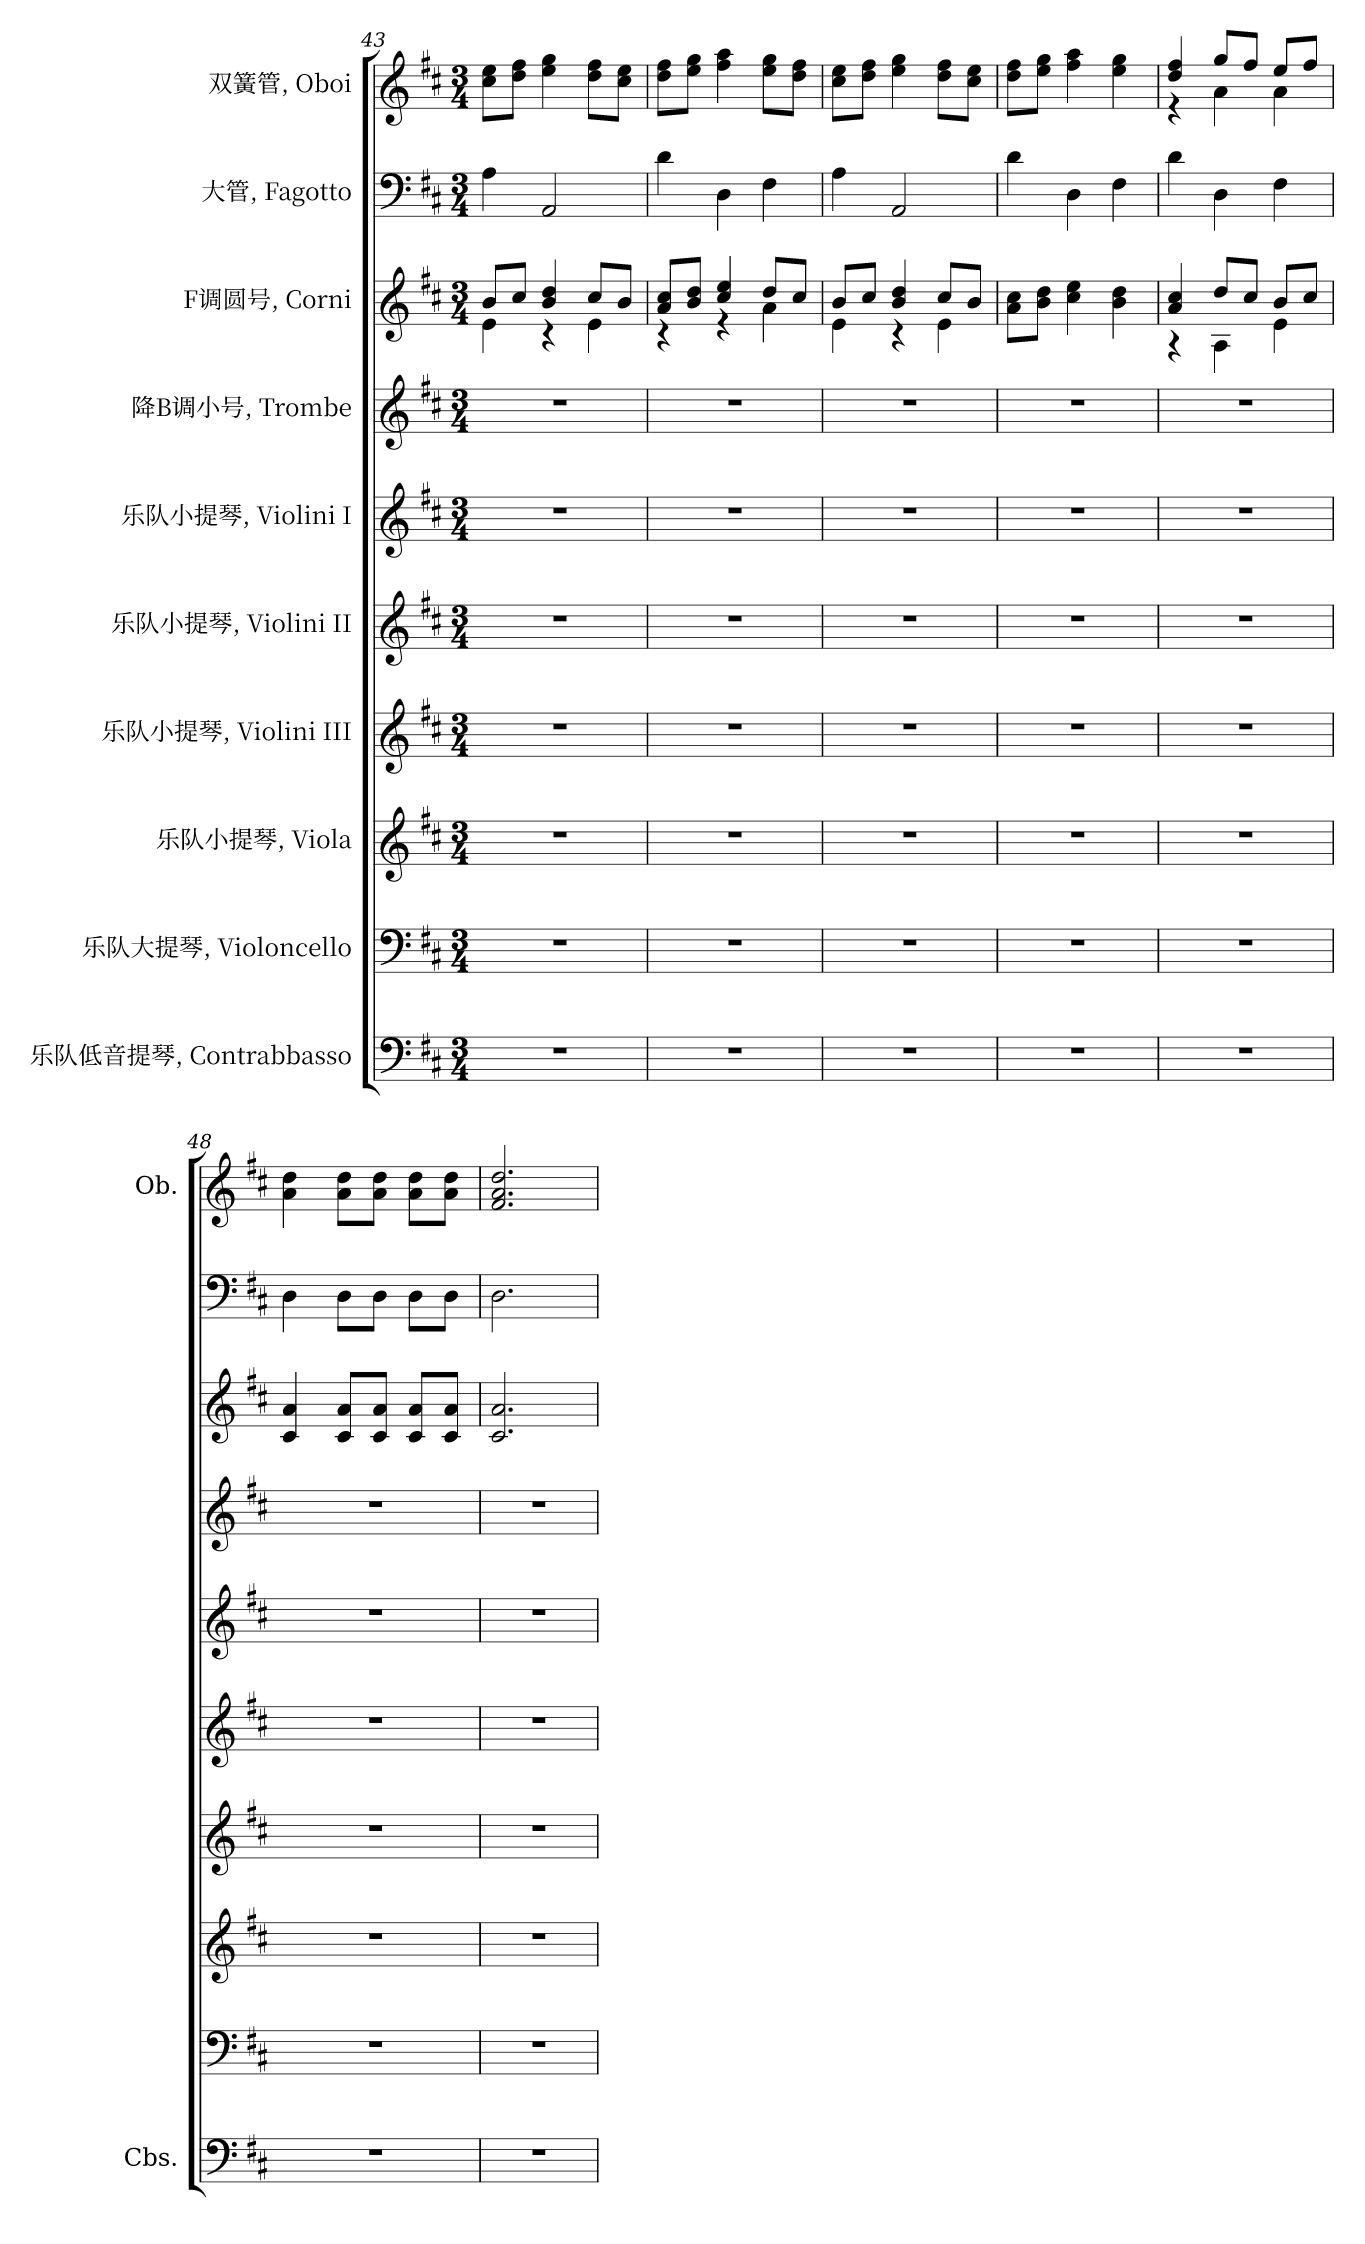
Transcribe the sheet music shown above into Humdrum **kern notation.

**kern	**kern	**kern	**kern	**kern	**kern	**kern	**kern	**kern	**kern
*part10	*part9	*part8	*part7	*part6	*part5	*part4	*part3	*part2	*part1
*staff10	*staff9	*staff8	*staff7	*staff6	*staff5	*staff4	*staff3	*staff2	*staff1
*I"乐队低音提琴, Contrabbasso	*I"乐队大提琴, Violoncello	*I"乐队小提琴, Viola	*I"乐队小提琴, Violini III	*I"乐队小提琴, Violini II	*I"乐队小提琴, Violini I	*I"降B调小号, Trombe	*I"F调圆号, Corni	*I"大管, Fagotto	*I"双簧管, Oboi
*I'Cbs.	*	*	*	*	*	*	*	*	*I'Ob.
*clefF4	*clefF4	*clefG2	*clefG2	*clefG2	*clefG2	*clefG2	*clefG2	*clefF4	*clefG2
*ITrd7c12	*	*	*	*	*	*ITrd1c2	*ITrd4c7	*	*
*k[f#c#]	*k[f#c#]	*k[f#c#]	*k[f#c#]	*k[f#c#]	*k[f#c#]	*k[]	*k[f#]	*k[f#c#]	*k[f#c#]
*M3/4	*M3/4	*M3/4	*M3/4	*M3/4	*M3/4	*M3/4	*M3/4	*M3/4	*M3/4
=43	=43	=43	=43	=43	=43	=43	=43	=43	=43
*	*	*	*	*	*	*	*^	*	*
2.r	2.r	2.r	2.r	2.r	2.r	2.r	8e/L	4A\	4A\	8cc#\ 8ee\L
.	.	.	.	.	.	.	8f#/J	.	.	8dd\ 8ff#\J
.	.	.	.	.	.	.	4e/ 4g/	4r	2AA/	4ee\ 4gg\
.	.	.	.	.	.	.	8f#/L	4A\	.	8dd\ 8ff#\L
.	.	.	.	.	.	.	8e/J	.	.	8cc#\ 8ee\J
=44	=44	=44	=44	=44	=44	=44	=44	=44	=44	=44
2.r	2.r	2.r	2.r	2.r	2.r	2.r	8d/ 8f#/L	4r	4d\	8dd\ 8ff#\L
.	.	.	.	.	.	.	8e/ 8g/J	.	.	8ee\ 8gg\J
.	.	.	.	.	.	.	4f#/ 4a/	4r	4D\	4ff#\ 4aa\
.	.	.	.	.	.	.	8g/L	4d\	4F#\	8ee\ 8gg\L
.	.	.	.	.	.	.	8f#/J	.	.	8dd\ 8ff#\J
=45	=45	=45	=45	=45	=45	=45	=45	=45	=45	=45
2.r	2.r	2.r	2.r	2.r	2.r	2.r	8e/L	4A\	4A\	8cc#\ 8ee\L
.	.	.	.	.	.	.	8f#/J	.	.	8dd\ 8ff#\J
.	.	.	.	.	.	.	4e/ 4g/	4r	2AA/	4ee\ 4gg\
.	.	.	.	.	.	.	8f#/L	4A\	.	8dd\ 8ff#\L
.	.	.	.	.	.	.	8e/J	.	.	8cc#\ 8ee\J
*	*	*	*	*	*	*	*v	*v	*	*
=46	=46	=46	=46	=46	=46	=46	=46	=46	=46
2.r	2.r	2.r	2.r	2.r	2.r	2.r	8d\ 8f#\L	4d\	8dd\ 8ff#\L
.	.	.	.	.	.	.	8e\ 8g\J	.	8ee\ 8gg\J
.	.	.	.	.	.	.	4f#\ 4a\	4D\	4ff#\ 4aa\
.	.	.	.	.	.	.	4e\ 4g\	4F#\	4ee\ 4gg\
!!LO:PB:g=z
=47	=47	=47	=47	=47	=47	=47	=47	=47	=47
*	*	*	*	*	*	*	*^	*	*^
2.r	2.r	2.r	2.r	2.r	2.r	2.r	4d/ 4f#/	4r	4d\	4dd/ 4ff#/	4r
.	.	.	.	.	.	.	8g/L	4D\	4D\	8gg/L	4a\
.	.	.	.	.	.	.	8f#/J	.	.	8ff#/J	.
.	.	.	.	.	.	.	8e/L	4A\	4F#\	8ee/L	4a\
.	.	.	.	.	.	.	8f#/J	.	.	8ff#/J	.
*	*	*	*	*	*	*	*v	*v	*	*v	*v
=48	=48	=48	=48	=48	=48	=48	=48	=48	=48
2.r	2.r	2.r	2.r	2.r	2.r	2.r	4F#/ 4d/	4D\	4a\ 4dd\
.	.	.	.	.	.	.	8F#/ 8d/L	8D\L	8a\ 8dd\L
.	.	.	.	.	.	.	8F#/ 8d/J	8D\J	8a\ 8dd\J
.	.	.	.	.	.	.	8F#/ 8d/L	8D\L	8a\ 8dd\L
.	.	.	.	.	.	.	8F#/ 8d/J	8D\J	8a\ 8dd\J
=49	=49	=49	=49	=49	=49	=49	=49	=49	=49
2.r	2.r	2.r	2.r	2.r	2.r	2.r	2.F#/ 2.d/	2.D\	2.f#/ 2.a/ 2.dd/
=	=	=	=	=	=	=	=	=	=
*-	*-	*-	*-	*-	*-	*-	*-	*-	*-
